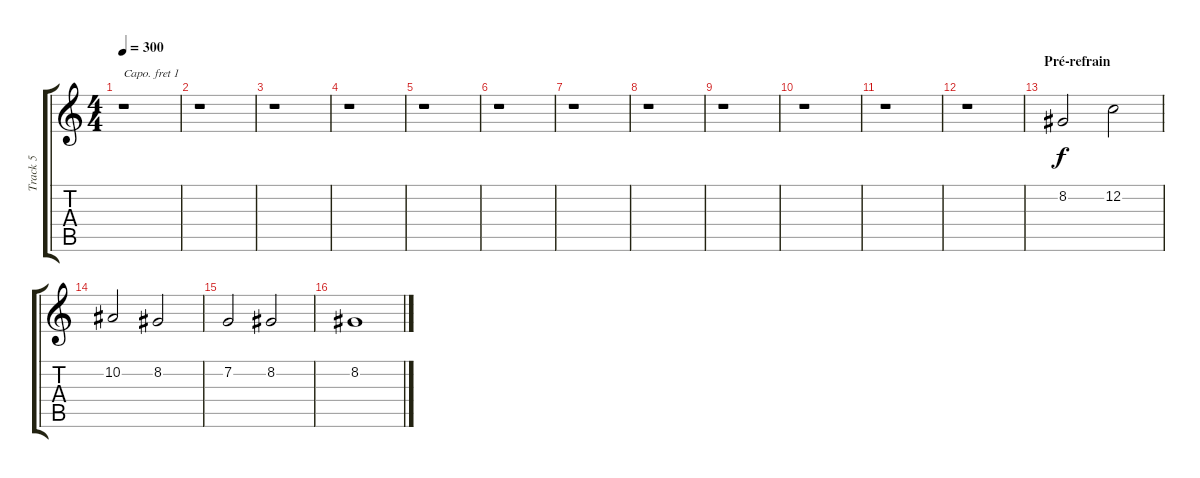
\track ("Track 5" "Track 5") {instrument trumpet}
\staff {score tabs}
\capo 1
\tuning (E4 B3 G3 D3 A2 E2) {hide}
\ts (4 4)
\tempo 300
\clef g2
\ks c
r.1{dy f} |
r.1 |
r.1 |
r.1 |
r.1 |
r.1 |
r.1 |
r.1 |
r.1 |
r.1 |
r.1 |
r.1 |
\section ("" "Pré-refrain")
8.2.2 12.2.2 |
10.2.2 8.2.2 |
7.2.2 8.2.2 |
8.2.1
